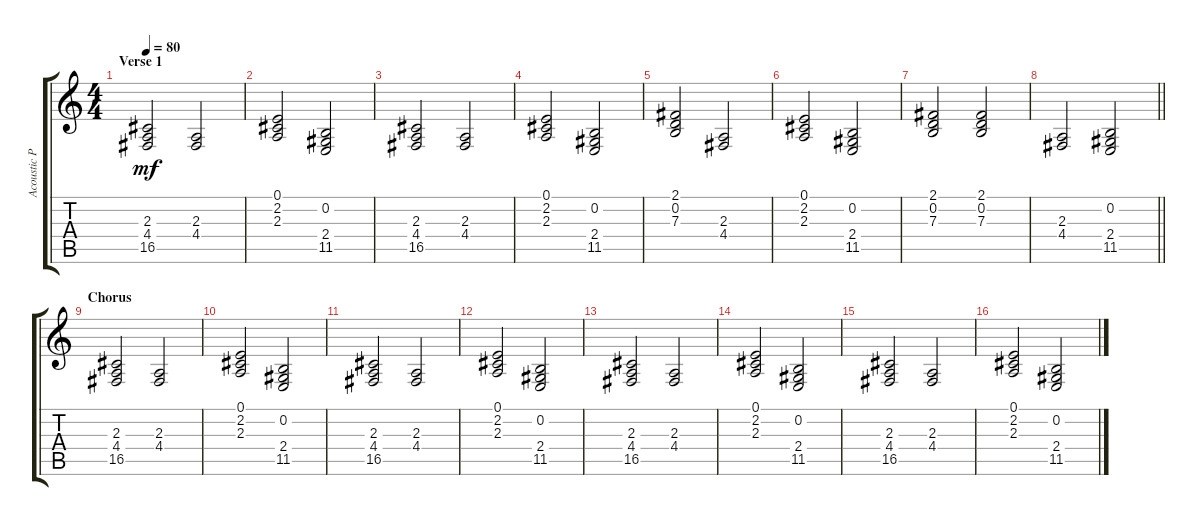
\track ("Acoustic Piano" "Acoustic P") {instrument acousticgrandpiano}
\staff {score tabs}
\tuning (E4 B3 G3 D3 A2 E2) {hide}
\ts (4 4)
\section ("" "Verse 1")
\tempo 80
\clef g2
\ks c
(2.3 4.4 16.5).2{dy mf} (2.3 4.4).2 |
(0.1 2.2 2.3).2 (0.2 2.4 11.5).2 |
(2.3 4.4 16.5).2 (2.3 4.4).2 |
(0.1 2.2 2.3).2 (0.2 2.4 11.5).2 |
(2.1 0.2 7.3).2 (2.3 4.4).2 |
(0.1 2.2 2.3).2 (0.2 2.4 11.5).2 |
(2.1 0.2 7.3).2 (2.1 0.2 7.3).2 |
\barLineRight lightlight
(2.3 4.4).2 (0.2 2.4 11.5).2 |
\section ("" "Chorus")
(2.3 4.4 16.5).2 (2.3 4.4).2 |
(0.1 2.2 2.3).2 (0.2 2.4 11.5).2 |
(2.3 4.4 16.5).2 (2.3 4.4).2 |
(0.1 2.2 2.3).2 (0.2 2.4 11.5).2 |
(2.3 4.4 16.5).2 (2.3 4.4).2 |
(0.1 2.2 2.3).2 (0.2 2.4 11.5).2 |
(2.3 4.4 16.5).2 (2.3 4.4).2 |
(0.1 2.2 2.3).2 (0.2 2.4 11.5).2
